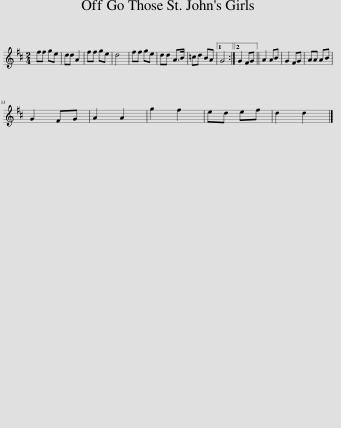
X:1
L:1/8
M:2/4
I:linebreak $
K:D
V:1 treble
V:1
 ff ge | dd A2 | ff ge | d4 | ff ge | %5
 dd A>B | =cd BA |1 G4 :|2 G2 FG || A2 AB | %10
 G2 FG | AA AB |$ G2 FG | A2 A2 | g2 f2 | %15
 ed ef | d2 d2 |] %17
